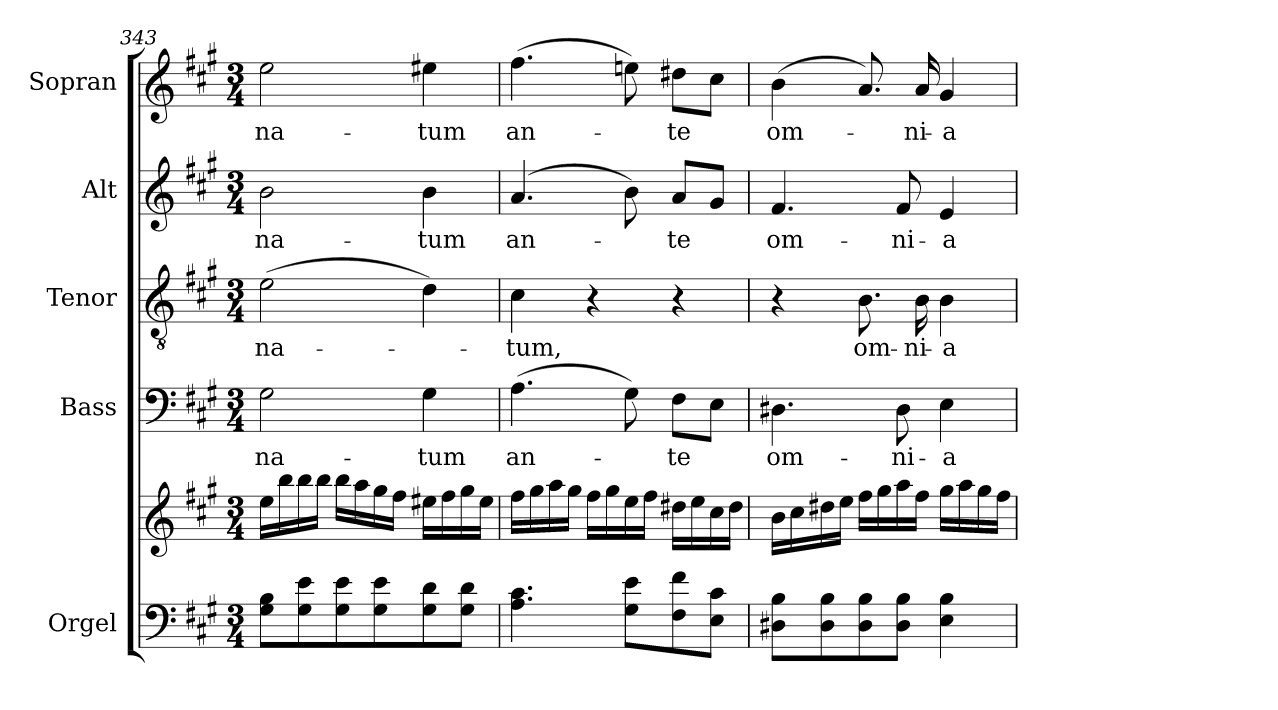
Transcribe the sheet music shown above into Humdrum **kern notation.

**kern	**kern	**kern	**text	**kern	**text	**kern	**text	**kern	**text
*part5	*part5	*part4	*part4	*part3	*part3	*part2	*part2	*part1	*part1
*staff6	*staff5	*staff4	*staff4	*staff3	*staff3	*staff2	*staff2	*staff1	*staff1
*I"Orgel	*	*I"Bass	*	*I"Tenor	*	*I"Alt	*	*I"Sopran	*
*I'Org.	*	*I'B.	*	*I'T.	*	*I'A.	*	*I'S.	*
*clefF4	*clefG2	*clefF4	*	*clefGv2	*	*clefG2	*	*clefG2	*
*k[f#c#g#]	*k[f#c#g#]	*k[f#c#g#]	*	*k[f#c#g#]	*	*k[f#c#g#]	*	*k[f#c#g#]	*
*A:	*A:	*A:	*	*A:	*	*A:	*	*A:	*
*M3/4	*M3/4	*M3/4	*	*M3/4	*	*M3/4	*	*M3/4	*
=343	=343	=343	=343	=343	=343	=343	=343	=343	=343
!	!	!	!LO:LY:b	!	!LO:LY:b	!	!LO:LY:b	!	!LO:LY:b
8G#\ 8B\L	16ee\LL	2G#\	na-	(>2e\	na-	2b\	na-	2ee\	na-
.	16bb\	.	.	.	.	.	.	.	.
8G#\ 8e\	16bb\	.	.	.	.	.	.	.	.
.	16bb\JJ	.	.	.	.	.	.	.	.
8G#\ 8e\	16bb\LL	.	.	.	.	.	.	.	.
.	16aa\	.	.	.	.	.	.	.	.
8G#\ 8e\	16gg#\	.	.	.	.	.	.	.	.
.	16ff#\JJ	.	.	.	.	.	.	.	.
!	!	!	!LO:LY:b	!	!	!	!LO:LY:b	!	!LO:LY:b
8G#\ 8d\	16ee#X\LL	4G#\	-tum	4d\)	.	4b\	-tum	4ee#X\	-tum
.	16ff#\	.	.	.	.	.	.	.	.
8G#\ 8d\J	16gg#\	.	.	.	.	.	.	.	.
.	16ee#\JJ	.	.	.	.	.	.	.	.
=344	=344	=344	=344	=344	=344	=344	=344	=344	=344
!	!	!	!LO:LY:b	!	!LO:LY:b	!	!LO:LY:b	!	!LO:LY:b
4.A\ 4.c#\	16ff#\LL	(>4.A\	an-	4c#\	-tum,	(4.a/	an-	(>4.ff#\	an-
.	16gg#\	.	.	.	.	.	.	.	.
.	16aa\	.	.	.	.	.	.	.	.
.	16gg#\JJ	.	.	.	.	.	.	.	.
.	16ff#\LL	.	.	4r	.	.	.	.	.
.	16gg#\	.	.	.	.	.	.	.	.
8G#\ 8e\L	16ee\	8G#\)	.	.	.	8b\)	.	8een\)	.
.	16ff#\JJ	.	.	.	.	.	.	.	.
!	!	!	!LO:LY:b	!	!	!	!LO:LY:b	!	!LO:LY:b
8F#\ 8f#\	16dd#X\LL	8F#\L	-te	4r	.	8a/L	-te	8dd#X\L	-te
.	16ee\	.	.	.	.	.	.	.	.
8E\ 8c#\J	16cc#\	8E\J	.	.	.	8g#/J	.	8cc#\J	.
.	16dd#\JJ	.	.	.	.	.	.	.	.
=345	=345	=345	=345	=345	=345	=345	=345	=345	=345
!	!	!	!LO:LY:b	!	!	!	!LO:LY:b	!	!LO:LY:b
8D#X\ 8B\L	16b\LL	4.D#X\	om-	4r	.	4.f#/	om-	(>4b\	om-
.	16cc#\	.	.	.	.	.	.	.	.
8D#\ 8B\	16dd#X\	.	.	.	.	.	.	.	.
.	16ee\JJ	.	.	.	.	.	.	.	.
!	!	!	!	!	!LO:LY:b	!	!	!	!
8D#\ 8B\	16ff#\LL	.	.	8.B\	om-	.	.	8.a/)	.
.	16gg#\	.	.	.	.	.	.	.	.
!	!	!	!LO:LY:b	!	!	!	!LO:LY:b	!	!
8D#\ 8B\J	16aa\	8D#\	-ni-	.	.	8f#/	-ni-	.	.
!	!	!	!	!	!LO:LY:b	!	!	!	!LO:LY:b
.	16ff#\JJ	.	.	16B\	-ni-	.	.	16a/	-ni-
!	!	!	!LO:LY:b	!	!LO:LY:b	!	!LO:LY:b	!	!LO:LY:b
4E\ 4B\	16gg#\LL	4E\	-a	4B\	-a	4e/	-a	4g#/	-a
.	16aa\	.	.	.	.	.	.	.	.
.	16gg#\	.	.	.	.	.	.	.	.
.	16ff#\JJ	.	.	.	.	.	.	.	.
=	=	=	=	=	=	=	=	=	=
*-	*-	*-	*-	*-	*-	*-	*-	*-	*-
